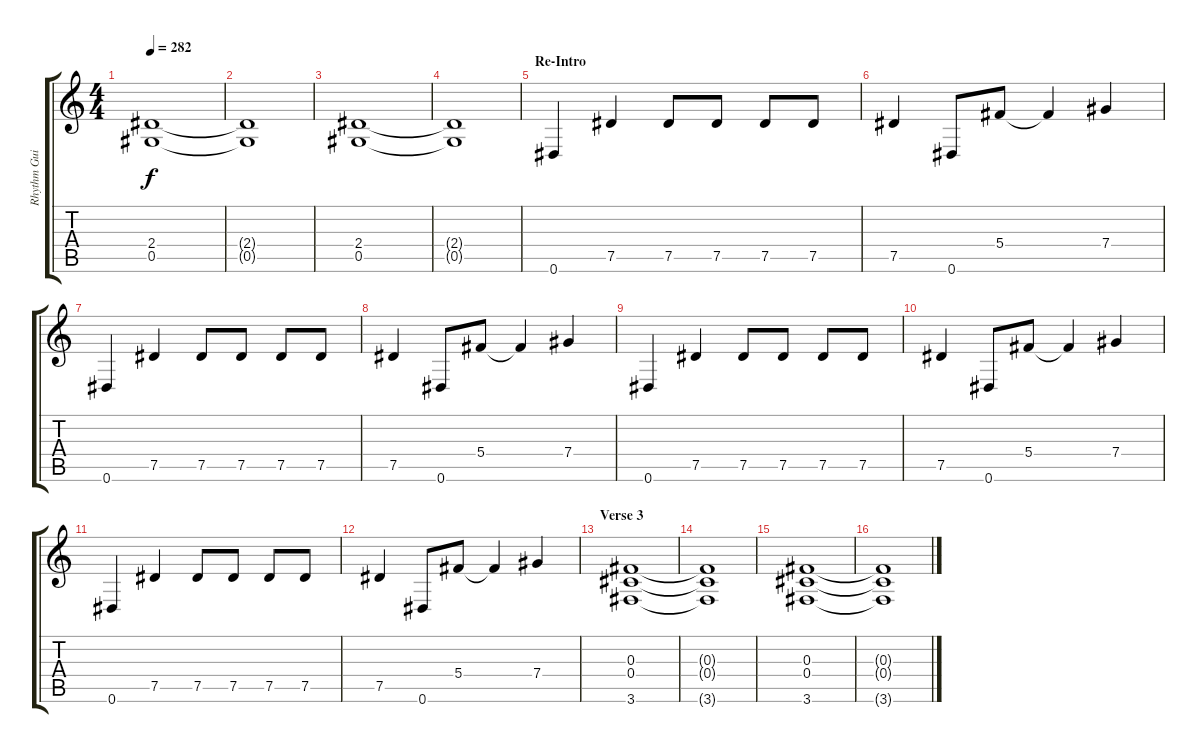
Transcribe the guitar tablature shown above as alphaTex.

\track ("Rhythm Guitar 2" "Rhythm Gui") {instrument overdrivenguitar}
\staff {score tabs}
\tuning (Eb4 Bb3 Gb3 Db3 Ab2 Eb2) {hide}
\ts (4 4)
\tempo 282
\clef g2
\ks c
(2.4 0.5).1{dy f} |
(2.4{t} 0.5{t}).1 |
(2.4 0.5).1 |
(2.4{t} 0.5{t}).1 |
\section ("" "Re-Intro")
0.6.4 7.5.4 7.5.8 7.5.8 7.5.8 7.5.8 |
7.5.4 0.6.8 5.4.8 5.4{t}.4 7.4.4 |
0.6.4 7.5.4 7.5.8 7.5.8 7.5.8 7.5.8 |
7.5.4 0.6.8 5.4.8 5.4{t}.4 7.4.4 |
0.6.4 7.5.4 7.5.8 7.5.8 7.5.8 7.5.8 |
7.5.4 0.6.8 5.4.8 5.4{t}.4 7.4.4 |
0.6.4 7.5.4 7.5.8 7.5.8 7.5.8 7.5.8 |
7.5.4 0.6.8 5.4.8 5.4{t}.4 7.4.4 |
\section ("" "Verse 3")
(0.3 0.4 3.6).1 |
(0.3{t} 0.4{t} 3.6{t}).1 |
(0.3 0.4 3.6).1 |
(0.3{t} 0.4{t} 3.6{t}).1
